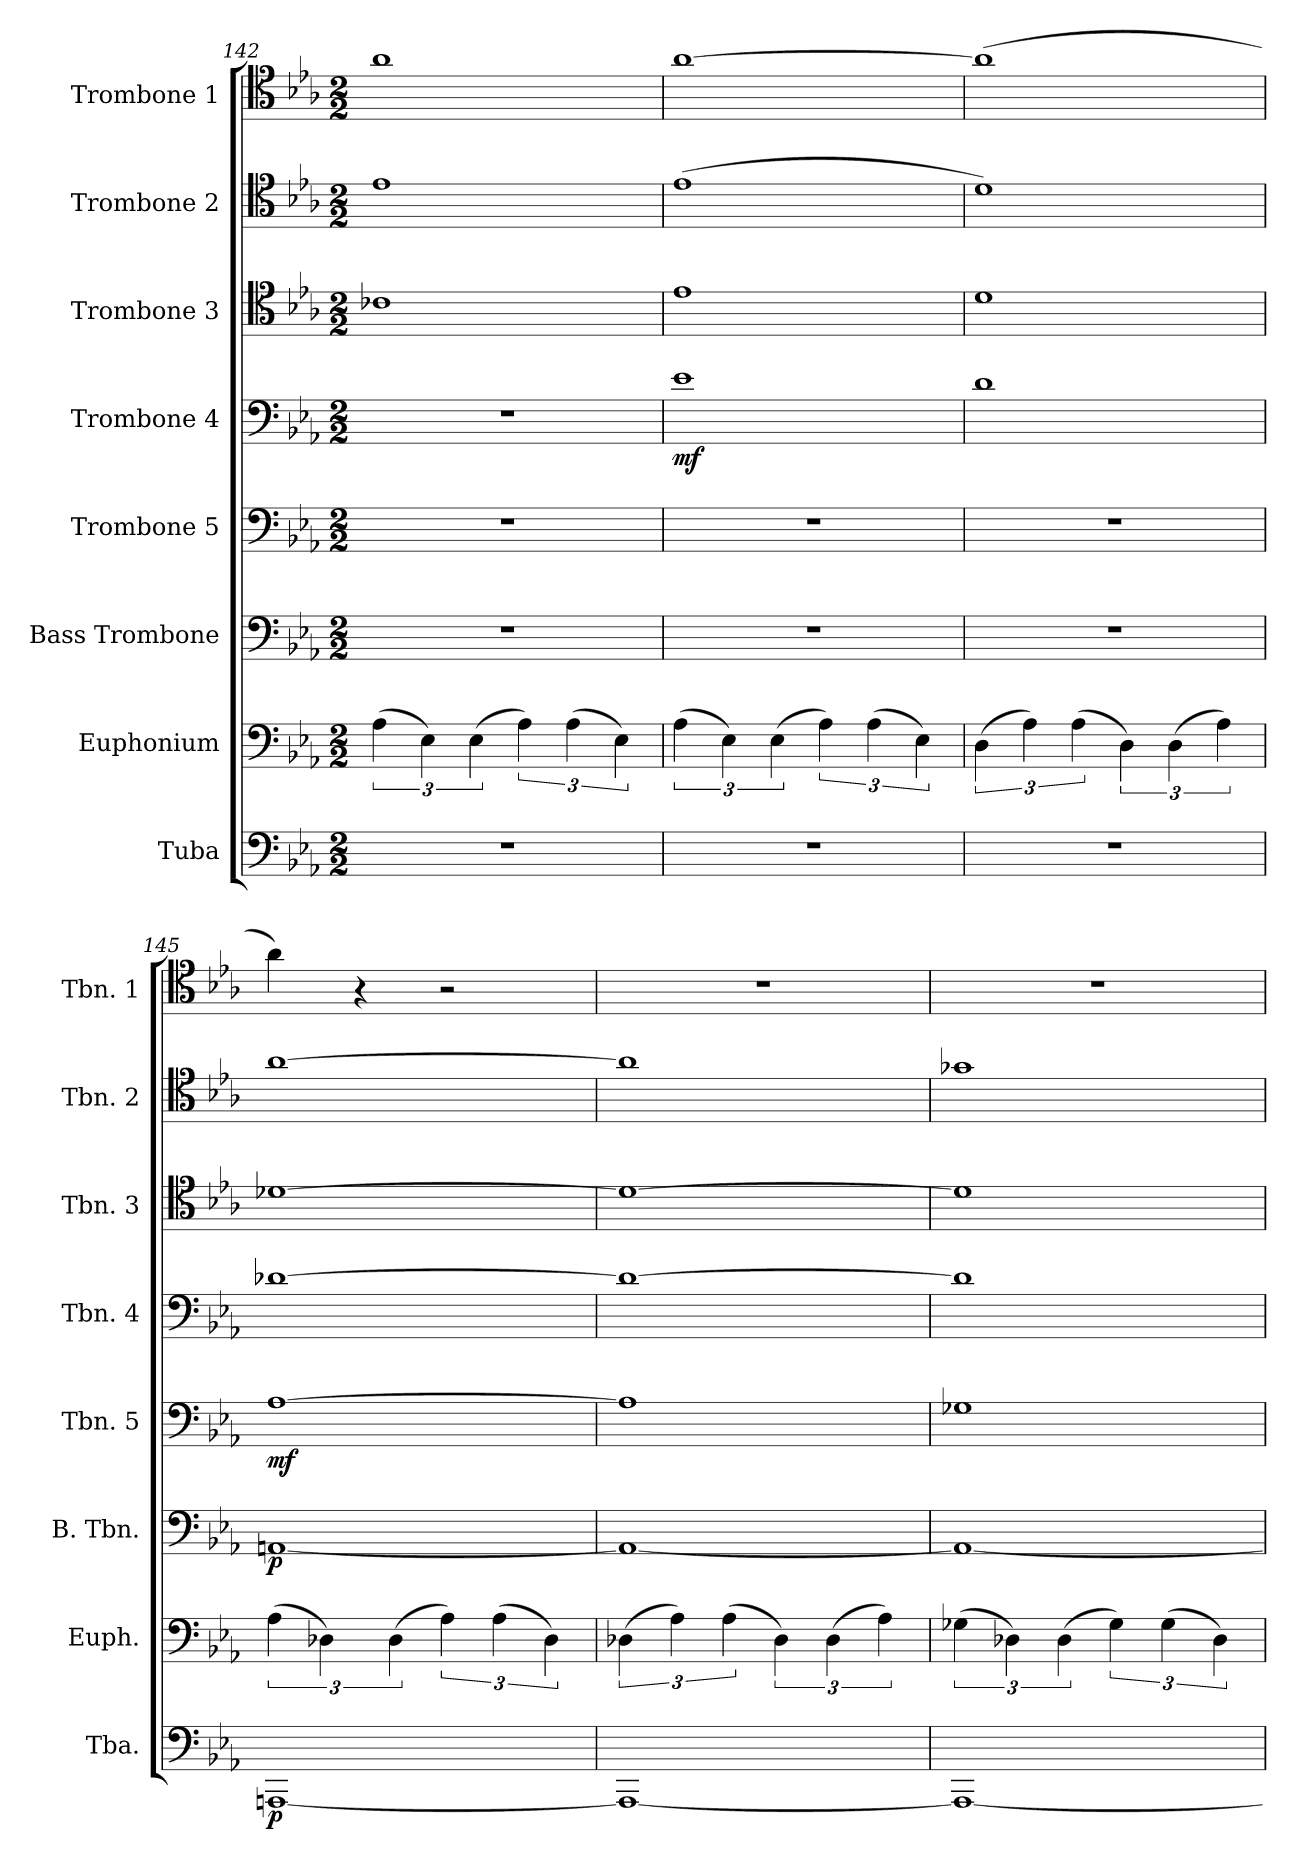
**kern	**dynam	**kern	**kern	**dynam	**kern	**dynam	**kern	**dynam	**kern	**kern	**kern
*part8	*part8	*part7	*part6	*part6	*part5	*part5	*part4	*part4	*part3	*part2	*part1
*staff8	*staff8	*staff7	*staff6	*staff6	*staff5	*staff5	*staff4	*staff4	*staff3	*staff2	*staff1
*I"Tuba	*	*I"Euphonium	*I"Bass Trombone	*	*I"Trombone 5	*	*I"Trombone 4	*	*I"Trombone 3	*I"Trombone 2	*I"Trombone 1
*I'Tba.	*	*I'Euph.	*I'B. Tbn.	*	*I'Tbn. 5	*	*I'Tbn. 4	*	*I'Tbn. 3	*I'Tbn. 2	*I'Tbn. 1
*clefF4	*	*clefF4	*clefF4	*	*clefF4	*	*clefF4	*	*clefC4	*clefC4	*clefC4
*k[b-e-a-]	*	*k[b-e-a-]	*k[b-e-a-]	*	*k[b-e-a-]	*	*k[b-e-a-]	*	*k[b-e-a-]	*k[b-e-a-]	*k[b-e-a-]
*M2/2	*	*M2/2	*M2/2	*	*M2/2	*	*M2/2	*	*M2/2	*M2/2	*M2/2
=142	=142	=142	=142	=142	=142	=142	=142	=142	=142	=142	=142
1r	.	(>6A-\	1r	.	1r	.	1r	.	1c-X	1e-	1a-
.	.	6E-\)	.	.	.	.	.	.	.	.	.
.	.	(>6E-\	.	.	.	.	.	.	.	.	.
.	.	6A-\)	.	.	.	.	.	.	.	.	.
.	.	(>6A-\	.	.	.	.	.	.	.	.	.
.	.	6E-\)	.	.	.	.	.	.	.	.	.
=143	=143	=143	=143	=143	=143	=143	=143	=143	=143	=143	=143
!	!	!	!	!	!	!	!	!LO:DY:b	!	!	!
1r	.	(>6A-\	1r	.	1r	.	1e-	mf	1e-	(>1e-	[1a-
.	.	6E-\)	.	.	.	.	.	.	.	.	.
.	.	(>6E-\	.	.	.	.	.	.	.	.	.
.	.	6A-\)	.	.	.	.	.	.	.	.	.
.	.	(>6A-\	.	.	.	.	.	.	.	.	.
.	.	6E-\)	.	.	.	.	.	.	.	.	.
!!LO:PB:g=z
=144	=144	=144	=144	=144	=144	=144	=144	=144	=144	=144	=144
1r	.	(>6D\	1r	.	1r	.	1d	.	1d	1d)	(>1a-]
.	.	6A-\)	.	.	.	.	.	.	.	.	.
.	.	(>6A-\	.	.	.	.	.	.	.	.	.
.	.	6D\)	.	.	.	.	.	.	.	.	.
.	.	(>6D\	.	.	.	.	.	.	.	.	.
.	.	6A-\)	.	.	.	.	.	.	.	.	.
=145	=145	=145	=145	=145	=145	=145	=145	=145	=145	=145	=145
!	!LO:DY:b	!	!	!LO:DY:b	!	!LO:DY:b	!	!	!	!	!
[1AAAn	p	(>6A-\	[1AAn	p	[1A-	mf	[1d-X	.	[1d-X	[1a-	4a-\)
.	.	6D-X\)	.	.	.	.	.	.	.	.	.
.	.	.	.	.	.	.	.	.	.	.	4r
.	.	(>6D-\	.	.	.	.	.	.	.	.	.
.	.	6A-\)	.	.	.	.	.	.	.	.	2r
.	.	(>6A-\	.	.	.	.	.	.	.	.	.
.	.	6D-\)	.	.	.	.	.	.	.	.	.
=146	=146	=146	=146	=146	=146	=146	=146	=146	=146	=146	=146
1AAA_	.	(>6D-X\	1AA_	.	1A-]	.	1d-_	.	1d-_	1a-]	1r
.	.	6A-\)	.	.	.	.	.	.	.	.	.
.	.	(>6A-\	.	.	.	.	.	.	.	.	.
.	.	6D-\)	.	.	.	.	.	.	.	.	.
.	.	(>6D-\	.	.	.	.	.	.	.	.	.
.	.	6A-\)	.	.	.	.	.	.	.	.	.
=147	=147	=147	=147	=147	=147	=147	=147	=147	=147	=147	=147
1AAA_	.	(>6G-X\	1AA_	.	1G-X	.	1d-]	.	1d-]	1g-X	1r
.	.	6D-X\)	.	.	.	.	.	.	.	.	.
.	.	(>6D-\	.	.	.	.	.	.	.	.	.
.	.	6G-\)	.	.	.	.	.	.	.	.	.
.	.	(>6G-\	.	.	.	.	.	.	.	.	.
.	.	6D-\)	.	.	.	.	.	.	.	.	.
=	=	=	=	=	=	=	=	=	=	=	=
*-	*-	*-	*-	*-	*-	*-	*-	*-	*-	*-	*-
